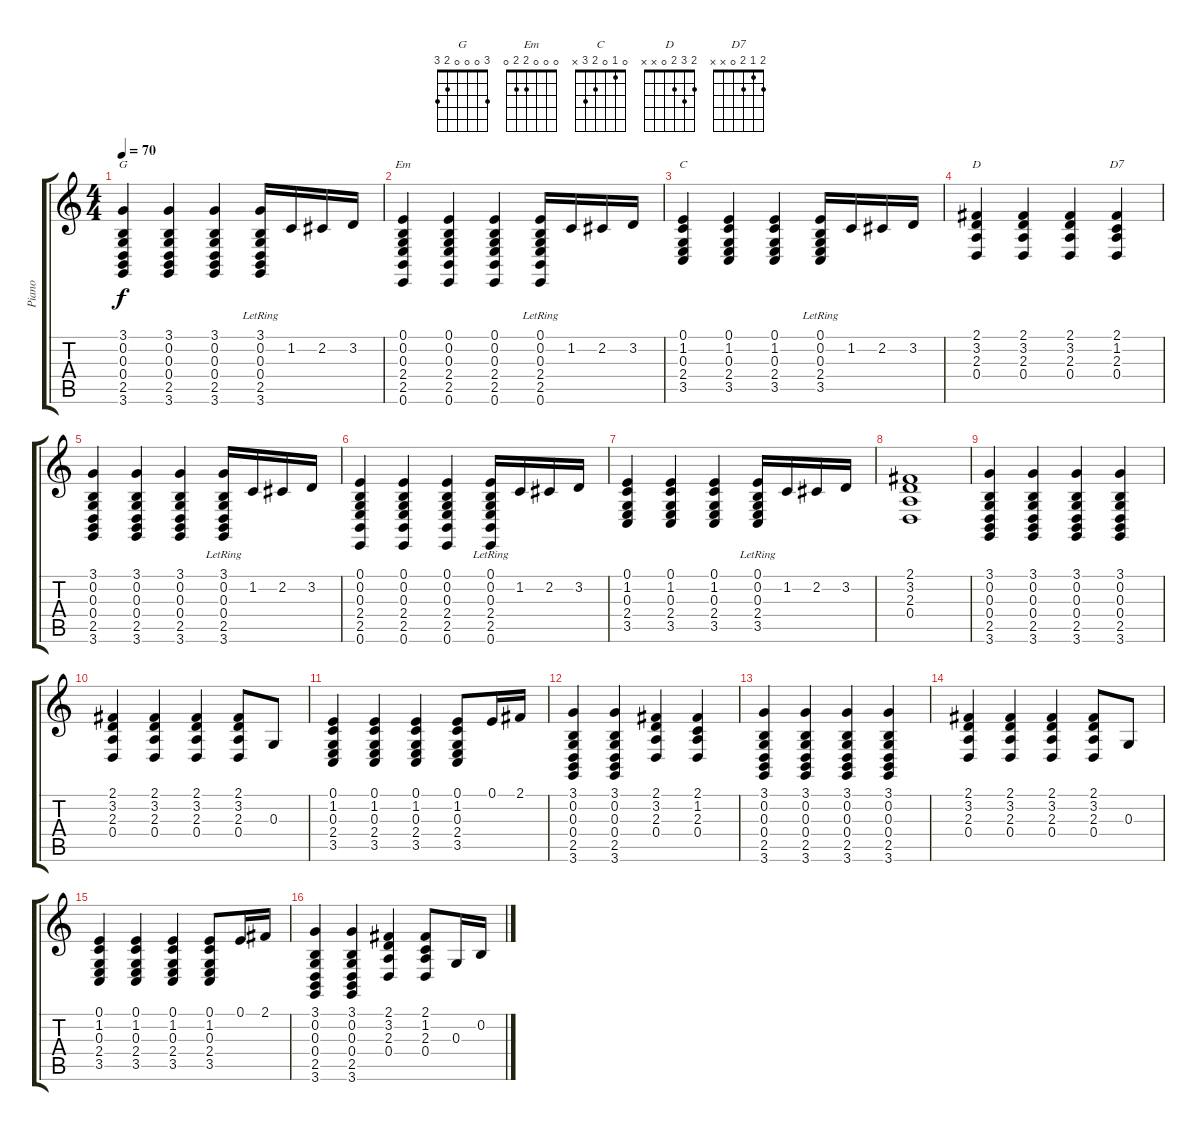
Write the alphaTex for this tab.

\track ("Piano" "Piano") {instrument acousticgrandpiano}
\staff {score tabs}
\tuning (E4 B3 G3 D3 A2 E2) {hide}
\chord ("G" 3 0 0 0 2 3)
\chord ("Em" 0 0 0 2 2 0)
\chord ("C" 0 1 0 2 3 x)
\chord ("D" 2 3 2 0 x x)
\chord ("D7" 2 1 2 0 x x)
\ts (4 4)
\tempo 70
\clef g2
\ks c
(3.1 0.2 0.3 0.4 2.5 3.6).4{ch "G" dy f instrument acousticgrandpiano} (3.1 0.2 0.3 0.4 2.5 3.6).4 (3.1 0.2 0.3 0.4 2.5 3.6).4 (3.1{lr} 0.2{lr} 0.3{lr} 0.4{lr} 2.5{lr} 3.6{lr}).16 1.2.16 2.2.16 3.2.16 |
(0.1 0.2 0.3 2.4 2.5 0.6).4{ch "Em"} (0.1 0.2 0.3 2.4 2.5 0.6).4 (0.1 0.2 0.3 2.4 2.5 0.6).4 (0.1{lr} 0.2{lr} 0.3{lr} 2.4{lr} 2.5{lr} 0.6{lr}).16 1.2.16 2.2.16 3.2.16 |
(0.1 1.2 0.3 2.4 3.5).4{ch "C"} (0.1 1.2 0.3 2.4 3.5).4 (0.1 1.2 0.3 2.4 3.5).4 (0.1{lr} 0.2{lr} 0.3{lr} 2.4{lr} 3.5{lr}).16 1.2.16 2.2.16 3.2.16 |
(2.1 3.2 2.3 0.4).4{ch "D"} (2.1 3.2 2.3 0.4).4 (2.1 3.2 2.3 0.4).4 (2.1 1.2 2.3 0.4).4{ch "D7"} |
(3.1 0.2 0.3 0.4 2.5 3.6).4 (3.1 0.2 0.3 0.4 2.5 3.6).4 (3.1 0.2 0.3 0.4 2.5 3.6).4 (3.1{lr} 0.2{lr} 0.3{lr} 0.4{lr} 2.5{lr} 3.6{lr}).16 1.2.16 2.2.16 3.2.16 |
(0.1 0.2 0.3 2.4 2.5 0.6).4 (0.1 0.2 0.3 2.4 2.5 0.6).4 (0.1 0.2 0.3 2.4 2.5 0.6).4 (0.1{lr} 0.2{lr} 0.3{lr} 2.4{lr} 2.5{lr} 0.6{lr}).16 1.2.16 2.2.16 3.2.16 |
(0.1 1.2 0.3 2.4 3.5).4 (0.1 1.2 0.3 2.4 3.5).4 (0.1 1.2 0.3 2.4 3.5).4 (0.1{lr} 0.2{lr} 0.3{lr} 2.4{lr} 3.5{lr}).16 1.2.16 2.2.16 3.2.16 |
(2.1 3.2 2.3 0.4).1 |
(3.1 0.2 0.3 0.4 2.5 3.6).4 (3.1 0.2 0.3 0.4 2.5 3.6).4 (3.1 0.2 0.3 0.4 2.5 3.6).4 (3.1 0.2 0.3 0.4 2.5 3.6).4 |
(2.1 3.2 2.3 0.4).4 (2.1 3.2 2.3 0.4).4 (2.1 3.2 2.3 0.4).4 (2.1 3.2 2.3 0.4).8 0.3.8 |
(0.1 1.2 0.3 2.4 3.5).4 (0.1 1.2 0.3 2.4 3.5).4 (0.1 1.2 0.3 2.4 3.5).4 (0.1 1.2 0.3 2.4 3.5).8 0.1.16 2.1.16 |
(3.1 0.2 0.3 0.4 2.5 3.6).4 (3.1 0.2 0.3 0.4 2.5 3.6).4 (2.1 3.2 2.3 0.4).4 (2.1 1.2 2.3 0.4).4 |
(3.1 0.2 0.3 0.4 2.5 3.6).4 (3.1 0.2 0.3 0.4 2.5 3.6).4 (3.1 0.2 0.3 0.4 2.5 3.6).4 (3.1 0.2 0.3 0.4 2.5 3.6).4 |
(2.1 3.2 2.3 0.4).4 (2.1 3.2 2.3 0.4).4 (2.1 3.2 2.3 0.4).4 (2.1 3.2 2.3 0.4).8 0.3.8 |
(0.1 1.2 0.3 2.4 3.5).4 (0.1 1.2 0.3 2.4 3.5).4 (0.1 1.2 0.3 2.4 3.5).4 (0.1 1.2 0.3 2.4 3.5).8 0.1.16 2.1.16 |
(3.1 0.2 0.3 0.4 2.5 3.6).4 (3.1 0.2 0.3 0.4 2.5 3.6).4 (2.1 3.2 2.3 0.4).4 (2.1 1.2 2.3 0.4).8 0.3.16 0.2.16
